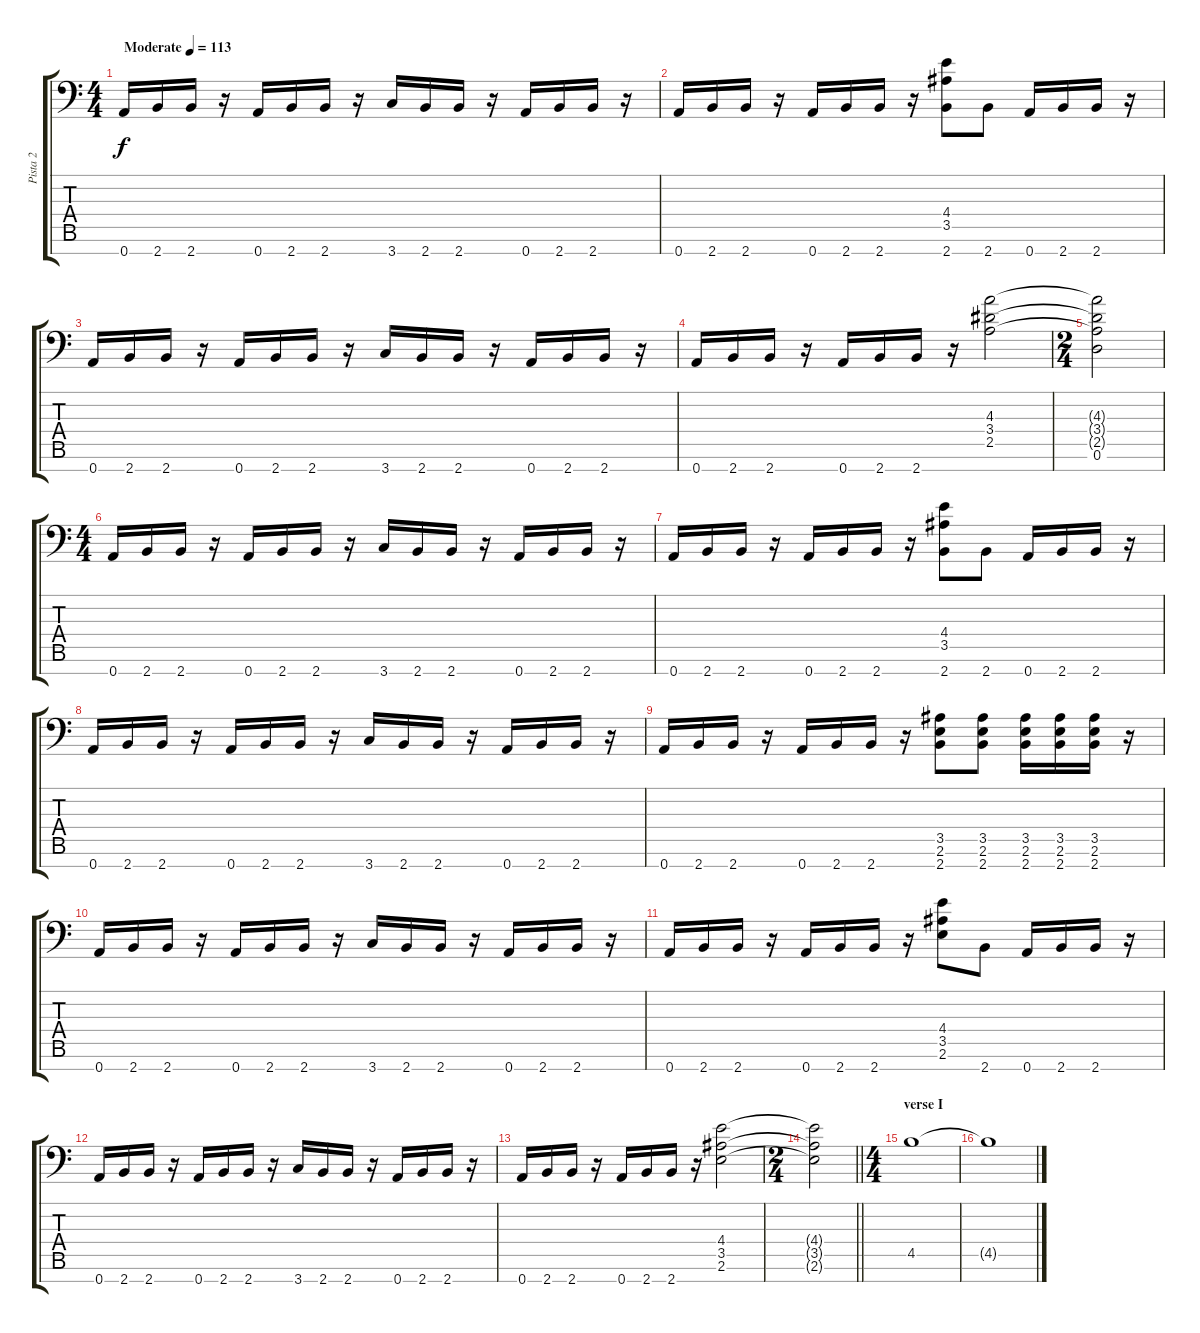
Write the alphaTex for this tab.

\track ("Pista 2" "Pista 2") {instrument overdrivenguitar}
\staff {score tabs}
\tuning (D4 A3 F3 C3 G2 D2 A1) {hide}
\ts (4 4)
\tempo (113 "Moderate")
\clef f4
\ks c
0.7.16{dy f instrument overdrivenguitar} 2.7.16 2.7.16 r.16 0.7.16 2.7.16 2.7.16 r.16 3.7.16 2.7.16 2.7.16 r.16 0.7.16 2.7.16 2.7.16 r.16 |
0.7.16 2.7.16 2.7.16 r.16 0.7.16 2.7.16 2.7.16 r.16 (4.4 3.5 2.7).8 2.7.8 0.7.16 2.7.16 2.7.16 r.16 |
0.7.16 2.7.16 2.7.16 r.16 0.7.16 2.7.16 2.7.16 r.16 3.7.16 2.7.16 2.7.16 r.16 0.7.16 2.7.16 2.7.16 r.16 |
0.7.16 2.7.16 2.7.16 r.16 0.7.16 2.7.16 2.7.16 r.16 (4.3 3.4 2.5).2 |
\ts (2 4)
(4.3{t} 3.4{t} 2.5{t} 0.6).2 |
\ts (4 4)
0.7.16 2.7.16 2.7.16 r.16 0.7.16 2.7.16 2.7.16 r.16 3.7.16 2.7.16 2.7.16 r.16 0.7.16 2.7.16 2.7.16 r.16 |
0.7.16 2.7.16 2.7.16 r.16 0.7.16 2.7.16 2.7.16 r.16 (4.4 3.5 2.7).8 2.7.8 0.7.16 2.7.16 2.7.16 r.16 |
0.7.16 2.7.16 2.7.16 r.16 0.7.16 2.7.16 2.7.16 r.16 3.7.16 2.7.16 2.7.16 r.16 0.7.16 2.7.16 2.7.16 r.16 |
0.7.16 2.7.16 2.7.16 r.16 0.7.16 2.7.16 2.7.16 r.16 (3.5 2.6 2.7).8 (3.5 2.6 2.7).8 (3.5 2.6 2.7).16 (3.5 2.6 2.7).16 (3.5 2.6 2.7).16 r.16 |
0.7.16 2.7.16 2.7.16 r.16 0.7.16 2.7.16 2.7.16 r.16 3.7.16 2.7.16 2.7.16 r.16 0.7.16 2.7.16 2.7.16 r.16 |
0.7.16 2.7.16 2.7.16 r.16 0.7.16 2.7.16 2.7.16 r.16 (4.4 3.5 2.6).8 2.7.8 0.7.16 2.7.16 2.7.16 r.16 |
0.7.16 2.7.16 2.7.16 r.16 0.7.16 2.7.16 2.7.16 r.16 3.7.16 2.7.16 2.7.16 r.16 0.7.16 2.7.16 2.7.16 r.16 |
0.7.16 2.7.16 2.7.16 r.16 0.7.16 2.7.16 2.7.16 r.16 (4.4 3.5 2.6).2 |
\ts (2 4)
\barLineRight lightlight
(4.4{t} 3.5{t} 2.6{t}).2 |
\ts (4 4)
\section ("" "verse I")
4.5.1 |
4.5{t}.1
